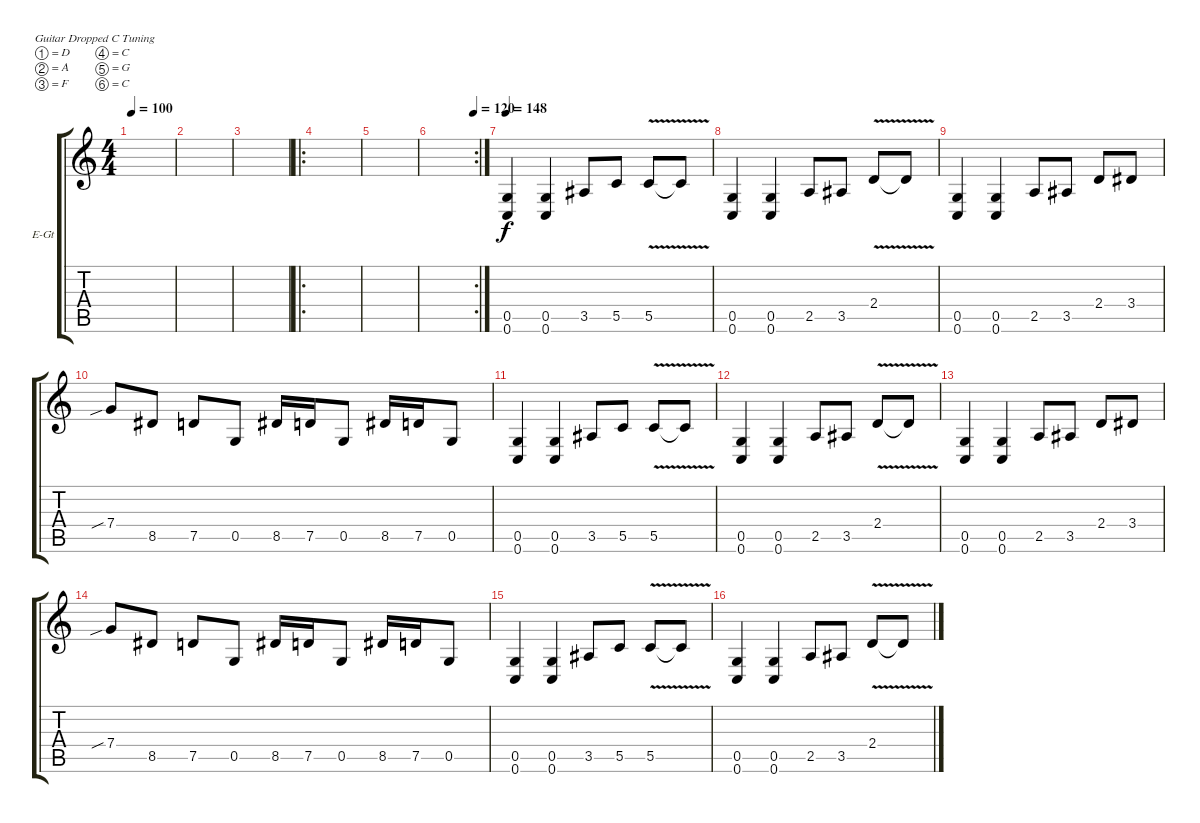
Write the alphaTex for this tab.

\defaultSystemsLayout 4
\bracketExtendMode groupsimilarinstruments
\firstSystemTrackNameOrientation horizontal
\otherSystemsTrackNameOrientation horizontal
\track ("Electric Guitar" "E-Gt") {instrument distortionguitar}
\staff {score tabs}
\tuning (D4 A3 F3 C3 G2 C2)
\ts (4 4)
\tempo 100
\clef g2
\ks c
|
|
|
\ro
|
|
\rc 2
\tempo (120 1)
|
\tempo 148
(0.6 0.5).4 (0.5 0.6).4 3.5.8 5.5.8 5.5{v}.8 5.5{t}.8 |
(0.6 0.5).4 (0.5 0.6).4 2.5.8 3.5.8 2.4{v}.8 2.4{t}.8 |
(0.6 0.5).4 (0.5 0.6).4 2.5.8 3.5.8 2.4.8 3.4.8 |
7.4{sib}.8 8.5.8 7.5.8 0.5.8 8.5.16 7.5.16 0.5.8 8.5.16 7.5.16 0.5.8 |
(0.6 0.5).4 (0.5 0.6).4 3.5.8 5.5.8 5.5{v}.8 5.5{t}.8 |
(0.6 0.5).4 (0.5 0.6).4 2.5.8 3.5.8 2.4{v}.8 2.4{t}.8 |
(0.6 0.5).4 (0.5 0.6).4 2.5.8 3.5.8 2.4.8 3.4.8 |
7.4{sib}.8 8.5.8 7.5.8 0.5.8 8.5.16 7.5.16 0.5.8 8.5.16 7.5.16 0.5.8 |
(0.6 0.5).4 (0.5 0.6).4 3.5.8 5.5.8 5.5{v}.8 5.5{t}.8 |
(0.6 0.5).4 (0.5 0.6).4 2.5.8 3.5.8 2.4{v}.8 2.4{t}.8
